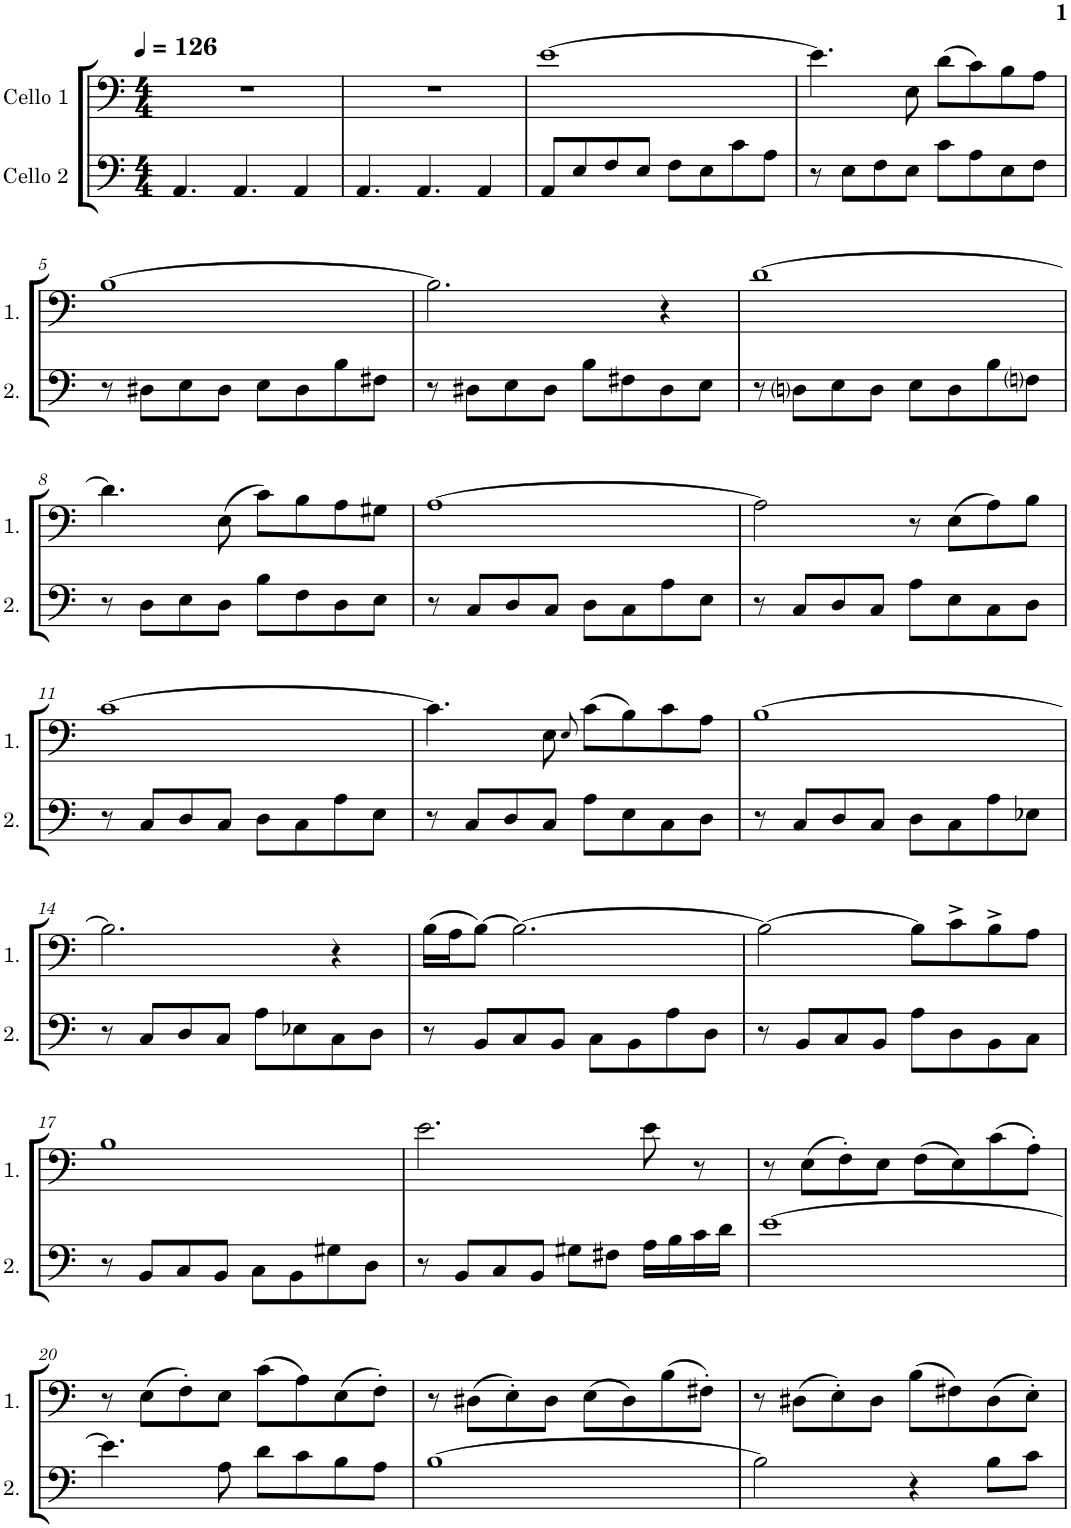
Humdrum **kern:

**kern	**kern
*part2	*part1
*staff2	*staff1
*I"Cello 2	*I"Cello 1
*clefF4	*clefF4
*k[]	*k[]
*M4/4	*M4/4
*MM126	*MM126
=1	=1
4.AA/	1r
4.AA/	.
4AA/	.
=2	=2
4.AA/	1r
4.AA/	.
4AA/	.
=3	=3
8AA/L	[1e
8E/	.
8F/	.
8E/J	.
8F\L	.
8E\	.
8c\	.
8A\J	.
=4	=4
8r	4.e\]
8E\L	.
8F\	.
8E\J	8E\
8c\L	(8d\L
8A\	8c\)
8E\	8B\
8F\J	8A\J
!!LO:LB:g=z
=5	=5
8r	[1B
8D#X\L	.
8E\	.
8D#\J	.
8E\L	.
8D#\	.
8B\	.
8F#X\J	.
=6	=6
8r	2.B\]
8D#X\L	.
8E\	.
8D#\J	.
8B\L	.
8F#X\	.
8D#\	4r
8E\J	.
=7	=7
8r	[1d
8Dni\L	.
8E\	.
8D\J	.
8E\L	.
8D\	.
8B\	.
8Fni\J	.
!!LO:LB:g=z
=8	=8
8r	4.d\]
8D\L	.
8E\	.
8D\J	(8E\
8B\L	8c\L)
8F\	8B\
8D\	8A\
8E\J	8G#X\J
=9	=9
8r	[1A
8C/L	.
8D/	.
8C/J	.
8D\L	.
8C\	.
8A\	.
8E\J	.
=10	=10
8r	2A\]
8C/L	.
8D/	.
8C/J	.
8A\L	8r
8E\	(8E\L
8C\	8A\)
8D\J	8B\J
!!LO:LB:g=z
=11	=11
8r	[1c
8C/L	.
8D/	.
8C/J	.
8D\L	.
8C\	.
8A\	.
8E\J	.
=12	=12
8r	4.c\]
8C/L	.
8D/	.
8C/J	8E\
.	8qE/
8A\L	(8c\L
8E\	8B\)
8C\	8c\
8D\J	8A\J
=13	=13
8r	[1B
8C/L	.
8D/	.
8C/J	.
8D\L	.
8C\	.
8A\	.
8E-X\J	.
!!LO:LB:g=z
=14	=14
8r	2.B\]
8C/L	.
8D/	.
8C/J	.
8A\L	.
8E-X\	.
8C\	4r
8D\J	.
=15	=15
8r	(16B\LL
.	16A\J
8BB/L	[8B\J)
8C/	2.B\_
8BB/J	.
8C\L	.
8BB\	.
8A\	.
8D\J	.
=16	=16
8r	2B\_
8BB/L	.
8C/	.
8BB/J	.
8A\L	8B\L]
8D\	8c^\
8BB\	8B^\
8C\J	8A\J
!!LO:LB:g=z
=17	=17
8r	1B
8BB/L	.
8C/	.
8BB/J	.
8C\L	.
8BB\	.
8G#X\	.
8D\J	.
=18	=18
8r	2.e\
8BB/L	.
8C/	.
8BB/J	.
8G#X\L	.
8F#X\J	.
16A\LL	8e\
16B\	.
16c\	8r
16d\JJ	.
=19	=19
[1e	8r
.	(8E\L
.	8F'\)
.	8E\J
.	(8F\L
.	8E\)
.	(8c\
.	8A'\J)
!!LO:LB:g=z
=20	=20
4.e\]	8r
.	(8E\L
.	8F'\)
8A\	8E\J
8d\L	(8c\L
8c\	8A\)
8B\	(8E\
8A\J	8F'\J)
=21	=21
[1B	8r
.	(8D#X\L
.	8E'\)
.	8D#\J
.	(8E\L
.	8D#\)
.	(8B\
.	8F#X'\J)
=22	=22
2B\]	8r
.	(8D#X\L
.	8E'\)
.	8D#\J
4r	(8B\L
.	8F#X\)
8B\L	(8D#\
8c\J	8E'\J)
=	=
*-	*-
